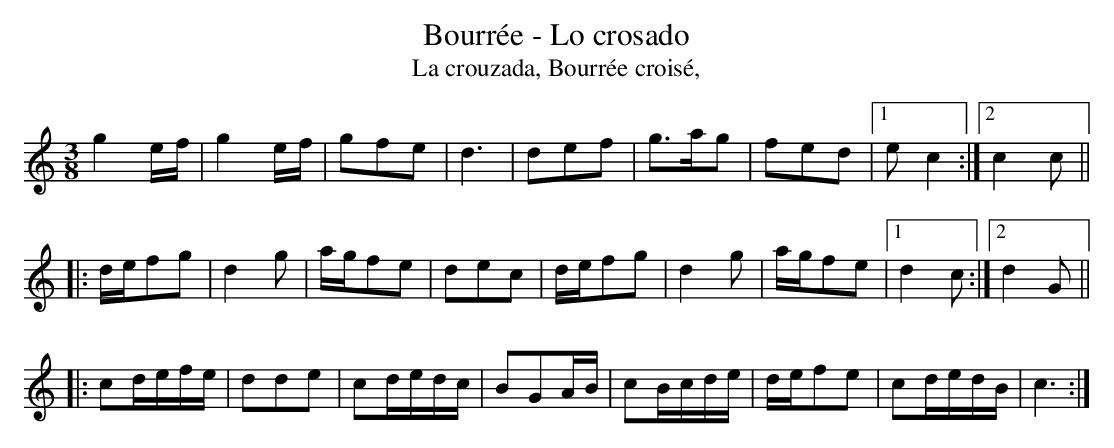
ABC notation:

X:1
T:Bourrée - Lo crosado
T:La crouzada, Bourrée croisé,
M:3/8
L:1/16
K:C
g4 ef| g4 ef| g2f2e2|d6|\
d2e2f2|g3ag2|f2e2d2|1e2c4:|2c4c2||
|:def2g2|d4g2|agf2e2|d2e2c2|\
def2g2|d4g2|agf2e2|1 d4c2:|2 d4 G2||
|:c2defe|d2d2e2|c2dedc|B2G2AB|\
c2Bcde|def2e2|c2dedB|c6:|
